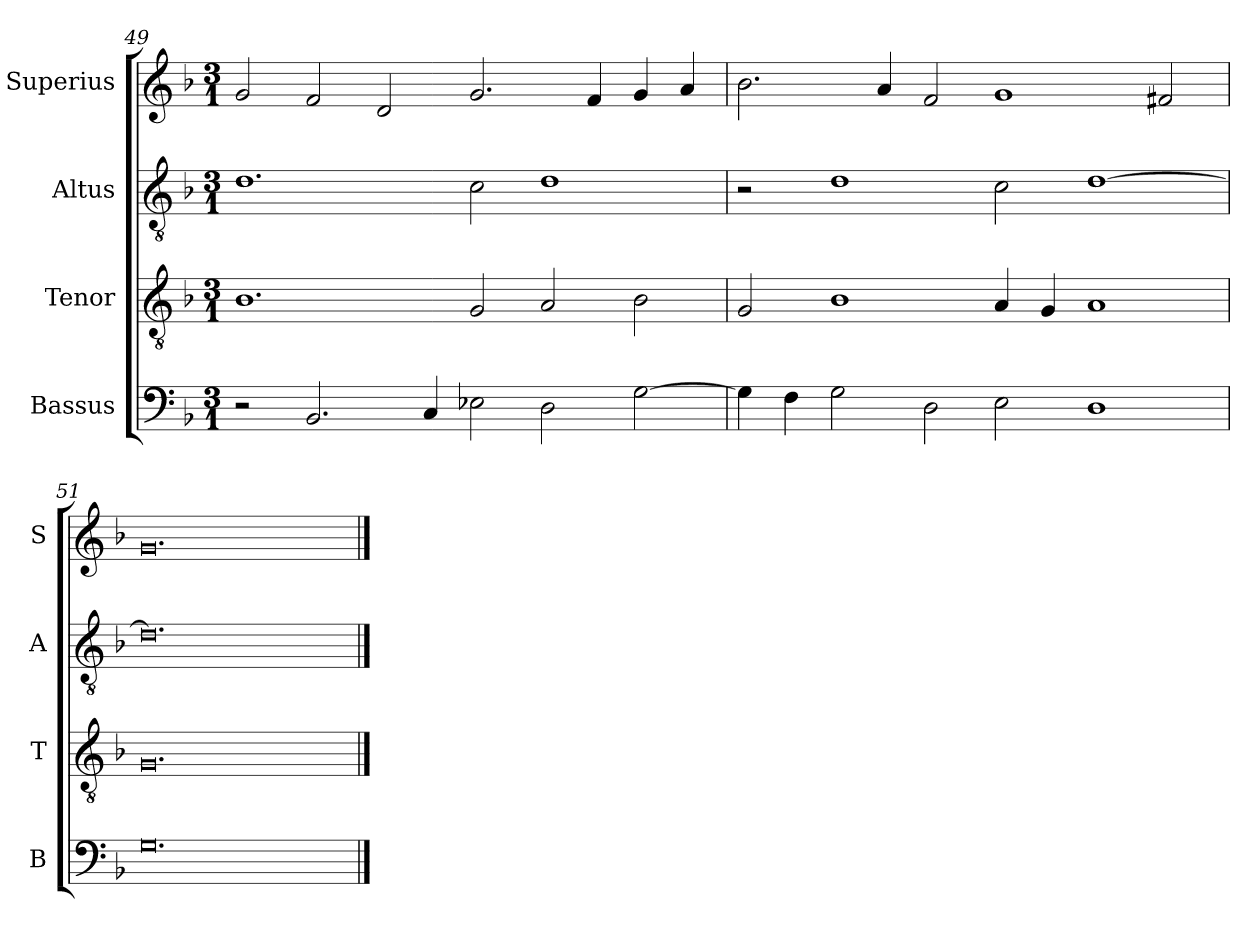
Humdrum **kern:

**kern	**kern	**kern	**kern
*part4	*part3	*part2	*part1
*staff4	*staff3	*staff2	*staff1
*I"Bassus	*I"Tenor	*I"Altus	*I"Superius
*I'B	*I'T	*I'A	*I'S
*clefF4	*clefGv2	*clefGv2	*clefG2
*k[b-]	*k[b-]	*k[b-]	*k[b-]
*M3/1	*M3/1	*M3/1	*M3/1
=49	=49	=49	=49
2r	1.B-	1.d	2g/
2.BB-/	.	.	2f/
.	.	.	2d/
4C/	.	.	.
2E-X\	2G/	2c\	2.g/
2D\	2A/	1d	.
.	.	.	4f/
[2G\	2B-\	.	4g/
.	.	.	4a/
=50	=50	=50	=50
4G\]	2G/	2r	2.b-\
4F\	.	.	.
2G\	1B-	1d	.
.	.	.	4a/
2D\	.	.	2f/
2E\	4A/	2c\	1g
.	4G/	.	.
1D	1A	[1d	.
.	.	.	2f#X/
=51	=51	=51	=51
0.G	0.G	0.d]	0.g
==	==	==	==
*-	*-	*-	*-
